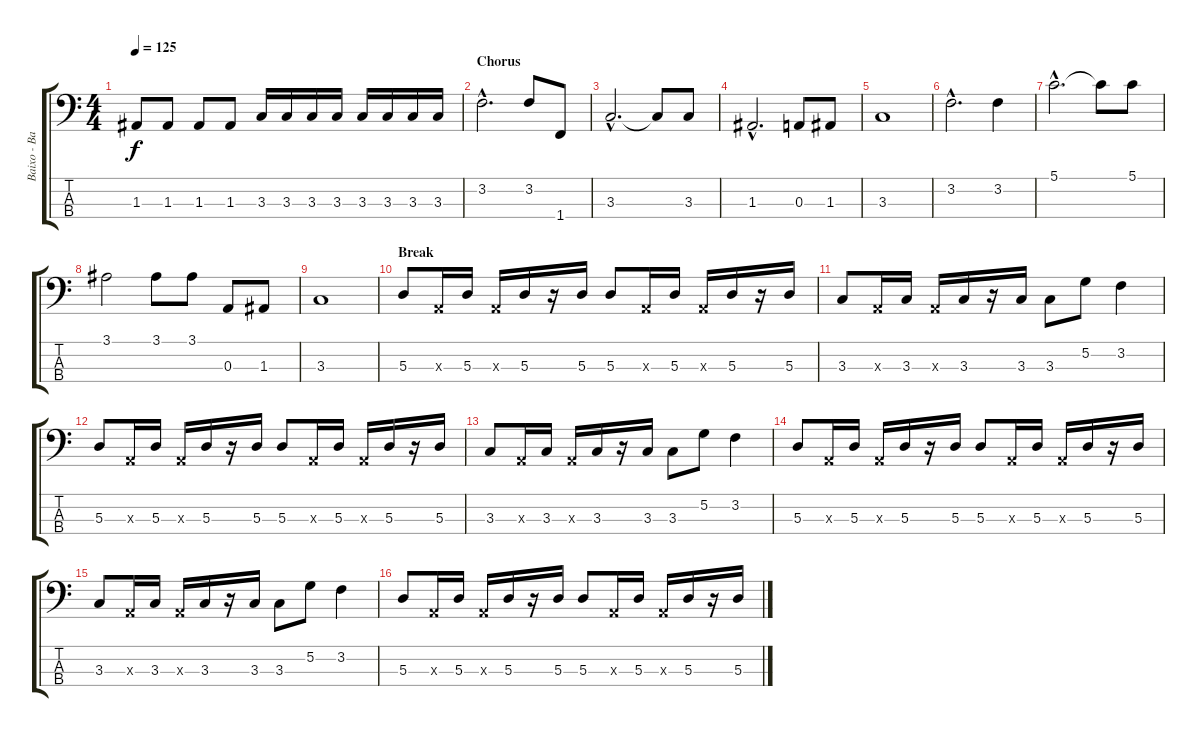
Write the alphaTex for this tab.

\track ("Baixo - Bass" "Baixo - Ba") {instrument electricbassfinger}
\staff {score tabs}
\tuning (G2 D2 A1 E1) {hide}
\ts (4 4)
\tempo 125
\clef f4
\ks c
1.3.8{dy f} 1.3.8 1.3.8 1.3.8 3.3.16 3.3.16 3.3.16 3.3.16 3.3.16 3.3.16 3.3.16 3.3.16 |
\section ("" "Chorus")
3.2{hac}.2{d} 3.2.8 1.4.8 |
3.3{hac}.2{d} 3.3{t}.8 3.3.8 |
1.3{hac}.2{d} 0.3.8 1.3.8 |
3.3.1 |
3.2{hac}.2{d} 3.2.4 |
5.1{hac}.2{d} 5.1{t}.8 5.1.8 |
3.1.2 3.1.8 3.1.8 0.3.8 1.3.8 |
3.3.1 |
\section ("" "Break")
5.3.8{volume 16 instrument slapbass1} 0.3{x}.16 5.3.16 0.3{x}.16 5.3.16 r.16 5.3.16 5.3.8 0.3{x}.16 5.3.16 0.3{x}.16 5.3.16 r.16 5.3.16 |
3.3.8 0.3{x}.16 3.3.16 0.3{x}.16 3.3.16 r.16 3.3.16 3.3.8 5.2.8 3.2.4 |
5.3.8{volume 16 instrument slapbass1} 0.3{x}.16 5.3.16 0.3{x}.16 5.3.16 r.16 5.3.16 5.3.8 0.3{x}.16 5.3.16 0.3{x}.16 5.3.16 r.16 5.3.16 |
3.3.8 0.3{x}.16 3.3.16 0.3{x}.16 3.3.16 r.16 3.3.16 3.3.8 5.2.8 3.2.4 |
5.3.8{volume 16 instrument slapbass1} 0.3{x}.16 5.3.16 0.3{x}.16 5.3.16 r.16 5.3.16 5.3.8 0.3{x}.16 5.3.16 0.3{x}.16 5.3.16 r.16 5.3.16 |
3.3.8 0.3{x}.16 3.3.16 0.3{x}.16 3.3.16 r.16 3.3.16 3.3.8 5.2.8 3.2.4 |
5.3.8{volume 16 instrument slapbass1} 0.3{x}.16 5.3.16 0.3{x}.16 5.3.16 r.16 5.3.16 5.3.8 0.3{x}.16 5.3.16 0.3{x}.16 5.3.16 r.16 5.3.16
